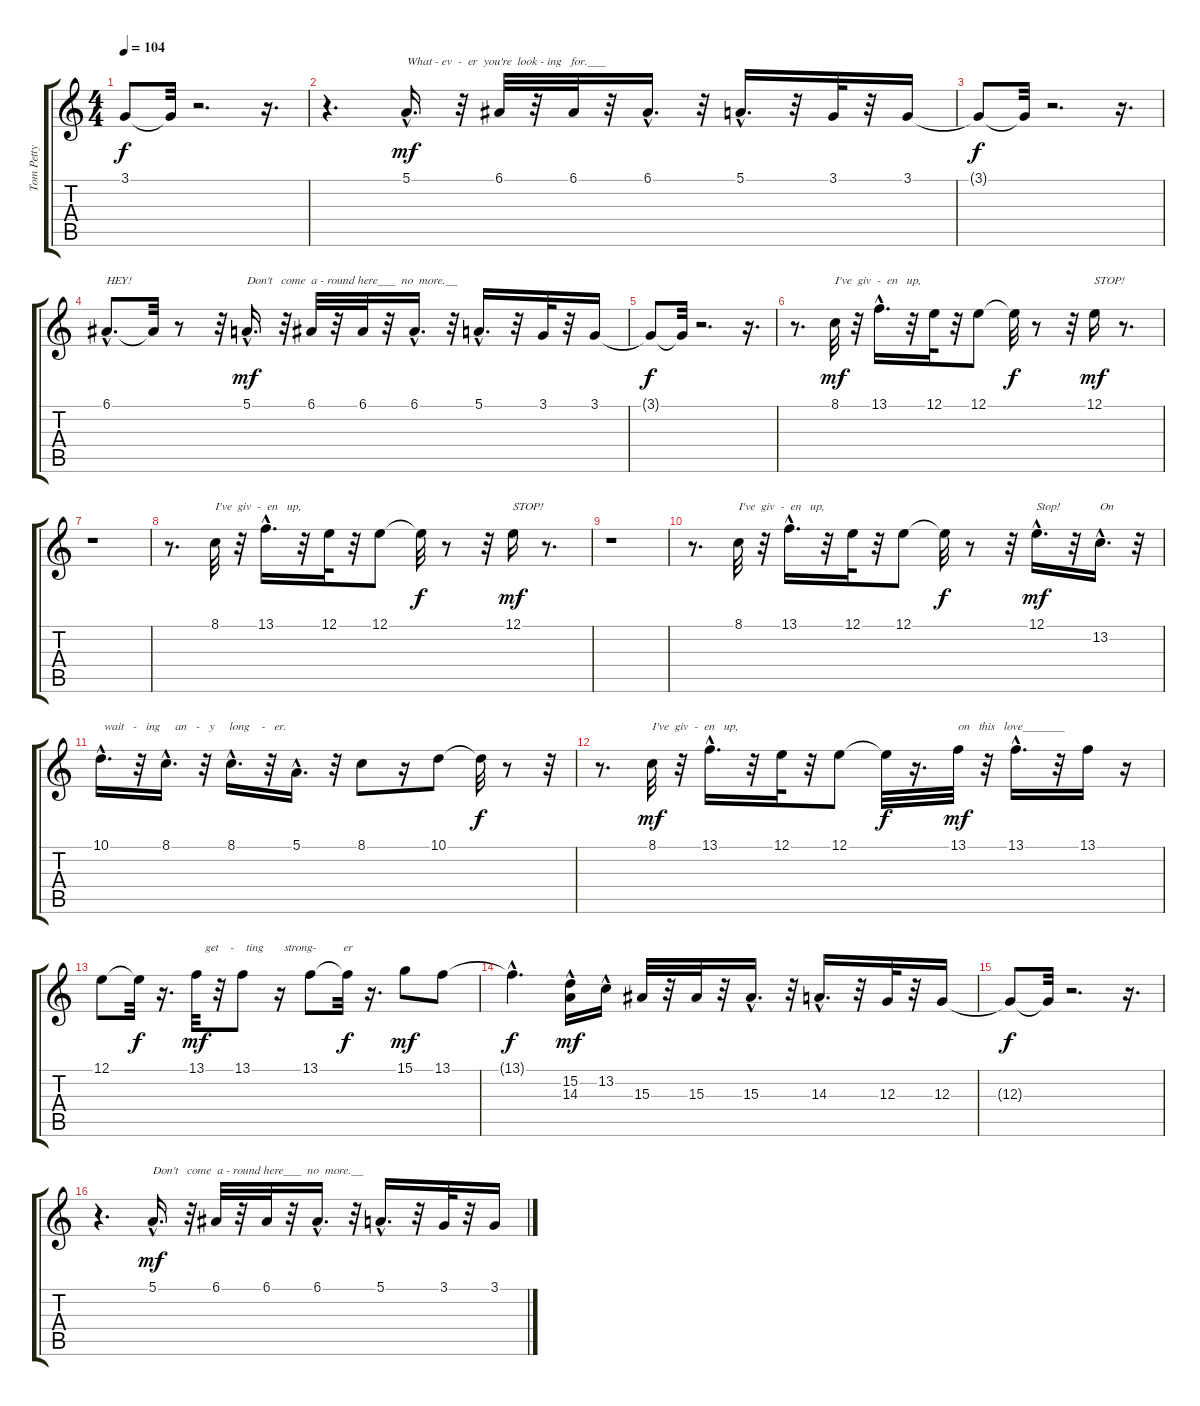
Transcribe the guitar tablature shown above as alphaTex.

\track ("Tom Petty Voice" "Tom Petty ") {instrument fx5brightness}
\staff {score tabs}
\tuning (E4 B3 G3 D3 A2 E2) {hide}
\ts (4 4)
\tempo 104
\clef g2
\ks c
3.1{t}.8{dy f} 3.1{t}.32 r.2{d} r.16{d} |
r.4{d} 5.1{hac}.16{d txt "What - ev  -  er  you're  look - ing   for.___" dy mf} r.32 6.1.32 r.32 6.1.32 r.32 6.1{hac}.16{d} r.32 5.1{hac}.16{d} r.32 3.1.32 r.32 3.1.16 |
3.1{t}.8{dy f} 3.1{t}.32 r.2{d} r.16{d} |
6.1{hac}.8{d txt "HEY!"} 6.1{t}.32 r.8 r.32 5.1{hac}.16{d txt "Don't   come  a - round here___  no  more.__" dy mf} r.32 6.1.32 r.32 6.1.32 r.32 6.1{hac}.16{d} r.32 5.1{hac}.16{d} r.32 3.1.32 r.32 3.1.16 |
3.1{t}.8{dy f} 3.1{t}.32 r.2{d} r.16{d} |
r.8{d} 8.1.32{txt "I've  giv  -  en   up," dy mf} r.32 13.1{hac}.16{d} r.32 12.1.32 r.32 12.1.8 12.1{t}.32{dy f} r.8 r.32 12.1.16{txt "STOP!" dy mf} r.8{d} |
r.1 |
r.8{d} 8.1.32{txt "I've  giv  -  en   up,"} r.32 13.1{hac}.16{d} r.32 12.1.32 r.32 12.1.8 12.1{t}.32{dy f} r.8 r.32 12.1.16{txt "STOP!" dy mf} r.8{d} |
r.1 |
r.8{d} 8.1.32{txt "I've  giv  -  en   up,"} r.32 13.1{hac}.16{d} r.32 12.1.32 r.32 12.1.8 12.1{t}.32{dy f} r.8 r.32 12.1{hac}.16{d txt "Stop!" dy mf} r.32 13.2{hac}.16{d txt "On"} r.32 |
10.1{hac}.16{d txt " wait   -   ing     an   -   y     long    -   er."} r.32 8.1{hac}.16{d} r.32 8.1{hac}.16{d} r.32 5.1{hac}.16{d} r.32 8.1.8 r.16 10.1.8 10.1{t}.32{dy f} r.8 r.32 |
r.8{d} 8.1.32{txt "I've  giv  -  en   up," dy mf} r.32 13.1{hac}.16{d} r.32 12.1.32 r.32 12.1.8 12.1{t}.32{dy f} r.16{d} 13.1.32{txt "on   this   love_______" dy mf} r.32 13.1{hac}.16{d} r.32 13.1.16 r.16 |
12.1.8 12.1{t}.32{dy f} r.16{d} 13.1.32{txt "   get    -    ting       strong-         er" dy mf} r.32 13.1.8 r.16 13.1.8 13.1{t}.32{dy f} r.16{d} 15.1.8{dy mf} 13.1.8 |
13.1{hac t}.4{d dy f} (15.2 14.3{hac}).16{dy mf} 13.2{hac}.16 15.3.32 r.32 15.3.32 r.32 15.3{hac}.16{d} r.32 14.3{hac}.16{d} r.32 12.3.32 r.32 12.3.16 |
12.3{t}.8{dy f} 12.3{t}.32 r.2{d} r.16{d} |
r.4{d} 5.1{hac}.16{d txt "Don't   come  a - round here___  no  more.__" dy mf} r.32 6.1.32 r.32 6.1.32 r.32 6.1{hac}.16{d} r.32 5.1{hac}.16{d} r.32 3.1.32 r.32 3.1.16
